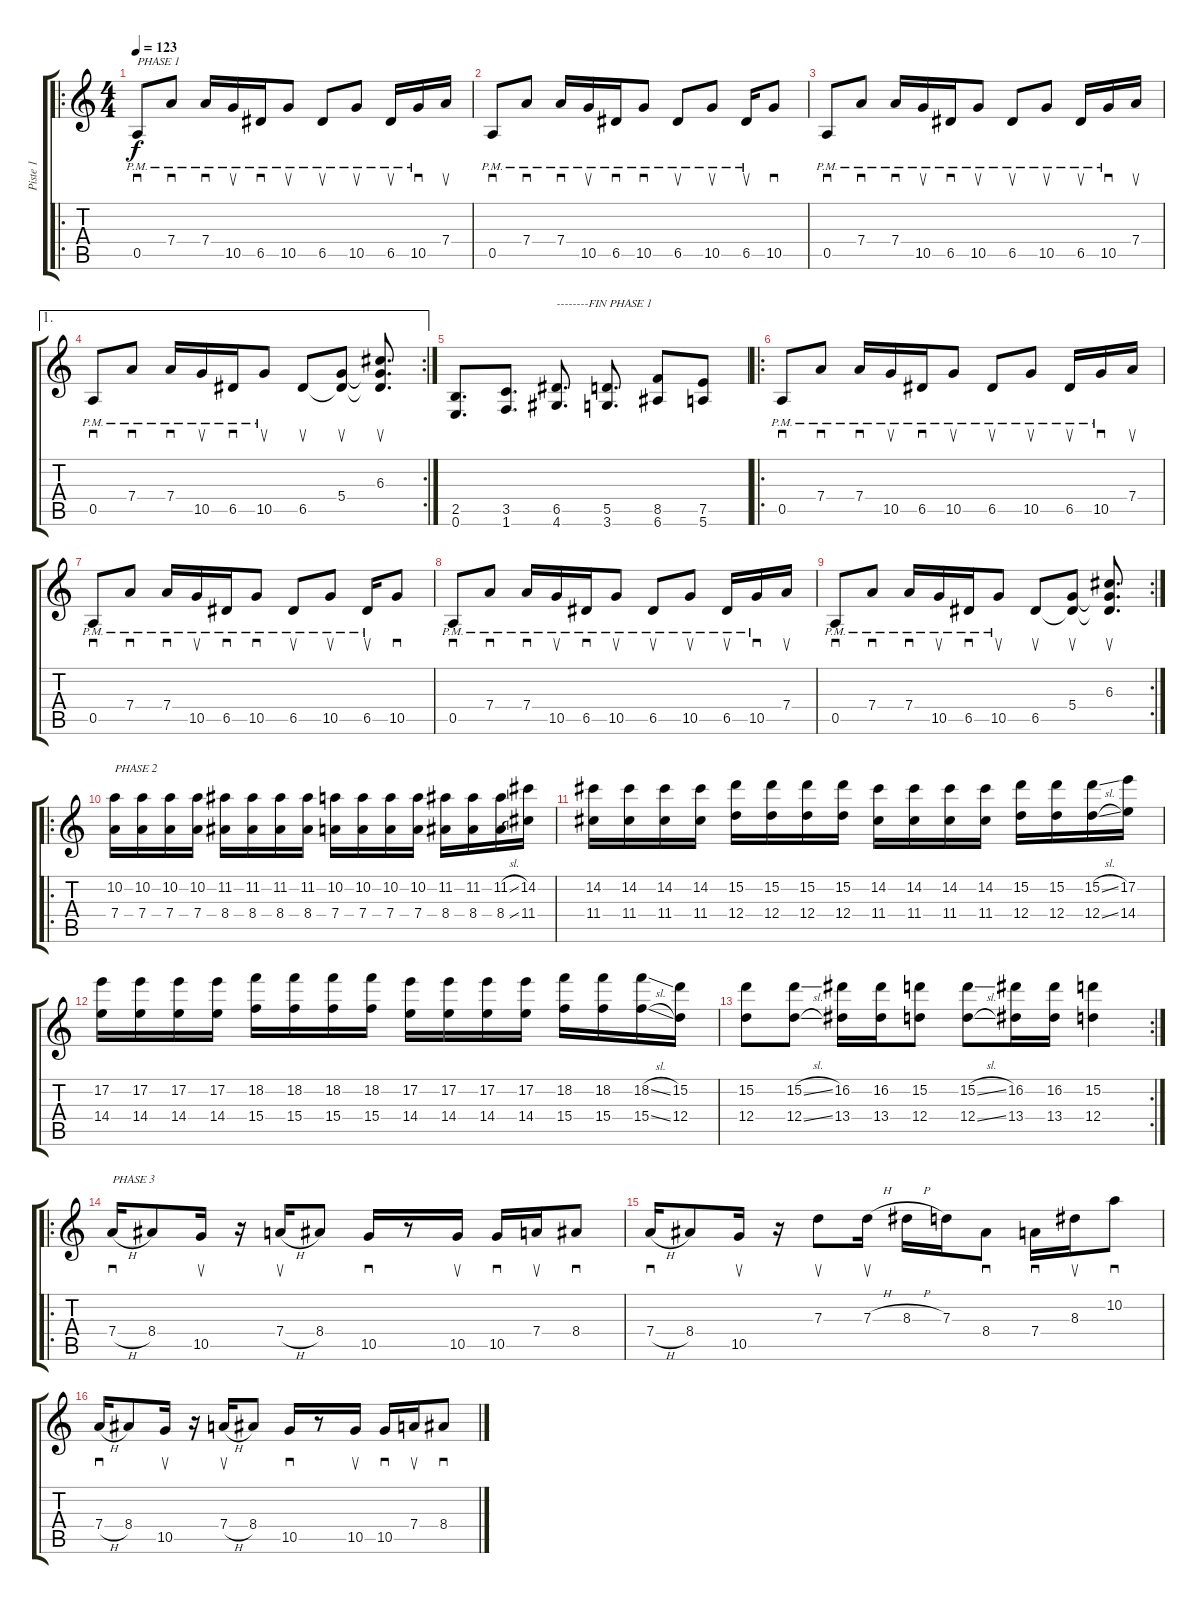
\track ("Piste 1" "Piste 1") {instrument distortionguitar}
\staff {score tabs}
\tuning (E4 B3 G3 D3 A2 E2) {hide}
\ro
\ts (4 4)
\tempo 123
\clef g2
\ks c
0.5{pm}.8{sd txt "PHASE 1" dy f instrument distortionguitar} 7.4{pm}.8{sd} 7.4{pm}.16{sd} 10.5{pm}.16{su} 6.5{pm}.16{sd} 10.5{pm}.8{su} 6.5{pm}.8{su} 10.5{pm}.8{su} 6.5{pm}.16{su} 10.5{pm}.16{sd} 7.4.16{su} |
0.5{pm}.8{sd} 7.4{pm}.8{sd} 7.4{pm}.16{sd} 10.5{pm}.16{su} 6.5{pm}.16{sd} 10.5{pm}.8{sd} 6.5{pm}.8{su} 10.5{pm}.8{su} 6.5{pm}.16{su} 10.5.8{sd} |
0.5{pm}.8{sd} 7.4{pm}.8{sd} 7.4{pm}.16{sd} 10.5{pm}.16{su} 6.5{pm}.16{sd} 10.5{pm}.8{su} 6.5{pm}.8{su} 10.5{pm}.8{su} 6.5{pm}.16{su} 10.5{pm}.16{sd} 7.4.16{su} |
\ae 1
\rc 2
0.5{pm}.8{sd} 7.4{pm}.8{sd} 7.4{pm}.16{sd} 10.5{pm}.16{su} 6.5{pm}.16{sd} 10.5{pm}.8{su} 6.5.8{su} (5.4 6.5{t}).8{su} (6.3 5.4{t} 6.5{t}).8{d su} |
(2.5 0.6).8{d} (3.5 1.6).8{d} (6.5 4.6).8{d txt "--------FIN PHASE 1"} (5.5 3.6).8{d} (8.5 6.6).8 (7.5 5.6).8 |
\ro
0.5{pm}.8{sd} 7.4{pm}.8{sd} 7.4{pm}.16{sd} 10.5{pm}.16{su} 6.5{pm}.16{sd} 10.5{pm}.8{su} 6.5{pm}.8{su} 10.5{pm}.8{su} 6.5{pm}.16{su} 10.5{pm}.16{sd} 7.4.16{su} |
0.5{pm}.8{sd} 7.4{pm}.8{sd} 7.4{pm}.16{sd} 10.5{pm}.16{su} 6.5{pm}.16{sd} 10.5{pm}.8{sd} 6.5{pm}.8{su} 10.5{pm}.8{su} 6.5{pm}.16{su} 10.5.8{sd} |
0.5{pm}.8{sd} 7.4{pm}.8{sd} 7.4{pm}.16{sd} 10.5{pm}.16{su} 6.5{pm}.16{sd} 10.5{pm}.8{su} 6.5{pm}.8{su} 10.5{pm}.8{su} 6.5{pm}.16{su} 10.5{pm}.16{sd} 7.4.16{su} |
\rc 2
0.5{pm}.8{sd} 7.4{pm}.8{sd} 7.4{pm}.16{sd} 10.5{pm}.16{su} 6.5{pm}.16{sd} 10.5{pm}.8{su} 6.5.8{su} (5.4 6.5{t}).8{su} (6.3 5.4{t} 6.5{t}).8{d su} |
\ro
(10.2 7.4).16{txt "PHASE 2"} (10.2 7.4).16 (10.2 7.4).16 (10.2 7.4).16 (11.2 8.4).16 (11.2 8.4).16 (11.2 8.4).16 (11.2 8.4).16 (10.2 7.4).16 (10.2 7.4).16 (10.2 7.4).16 (10.2 7.4).16 (11.2 8.4).16 (11.2 8.4).16 (11.2{sl} 8.4{sl}).16 (14.2 11.4).16 |
(14.2 11.4).16 (14.2 11.4).16 (14.2 11.4).16 (14.2 11.4).16 (15.2 12.4).16 (15.2 12.4).16 (15.2 12.4).16 (15.2 12.4).16 (14.2 11.4).16 (14.2 11.4).16 (14.2 11.4).16 (14.2 11.4).16 (15.2 12.4).16 (15.2 12.4).16 (15.2{sl} 12.4{sl}).16 (17.2 14.4).16 |
(17.2 14.4).16 (17.2 14.4).16 (17.2 14.4).16 (17.2 14.4).16 (18.2 15.4).16 (18.2 15.4).16 (18.2 15.4).16 (18.2 15.4).16 (17.2 14.4).16 (17.2 14.4).16 (17.2 14.4).16 (17.2 14.4).16 (18.2 15.4).16 (18.2 15.4).16 (18.2{sl} 15.4{sl}).16 (15.2 12.4).16 |
\rc 2
(15.2 12.4).8 (15.2{sl} 12.4{sl}).8 (16.2 13.4).16 (16.2 13.4).16 (15.2 12.4).8 (15.2{sl} 12.4{sl}).8 (16.2 13.4).16 (16.2 13.4).16 (15.2 12.4).4 |
\ro
7.4{h}.16{sd txt "PHASE 3"} 8.4.8 10.5.16{su} r.16 7.4{h}.16{su} 8.4.8 10.5.16{sd} r.8 10.5.16{su} 10.5.16{sd} 7.4.16{su} 8.4.8{sd} |
7.4{h}.16{sd} 8.4.8 10.5.16{su} r.16 7.3.8{su} 7.3{h}.16{su} 8.3{h}.16 7.3.16 8.4.8{sd} 7.4.16{sd} 8.3.16{su} 10.2.8{sd} |
7.4{h}.16{sd} 8.4.8 10.5.16{su} r.16 7.4{h}.16{su} 8.4.8 10.5.16{sd} r.8 10.5.16{su} 10.5.16{sd} 7.4.16{su} 8.4.8{sd}
